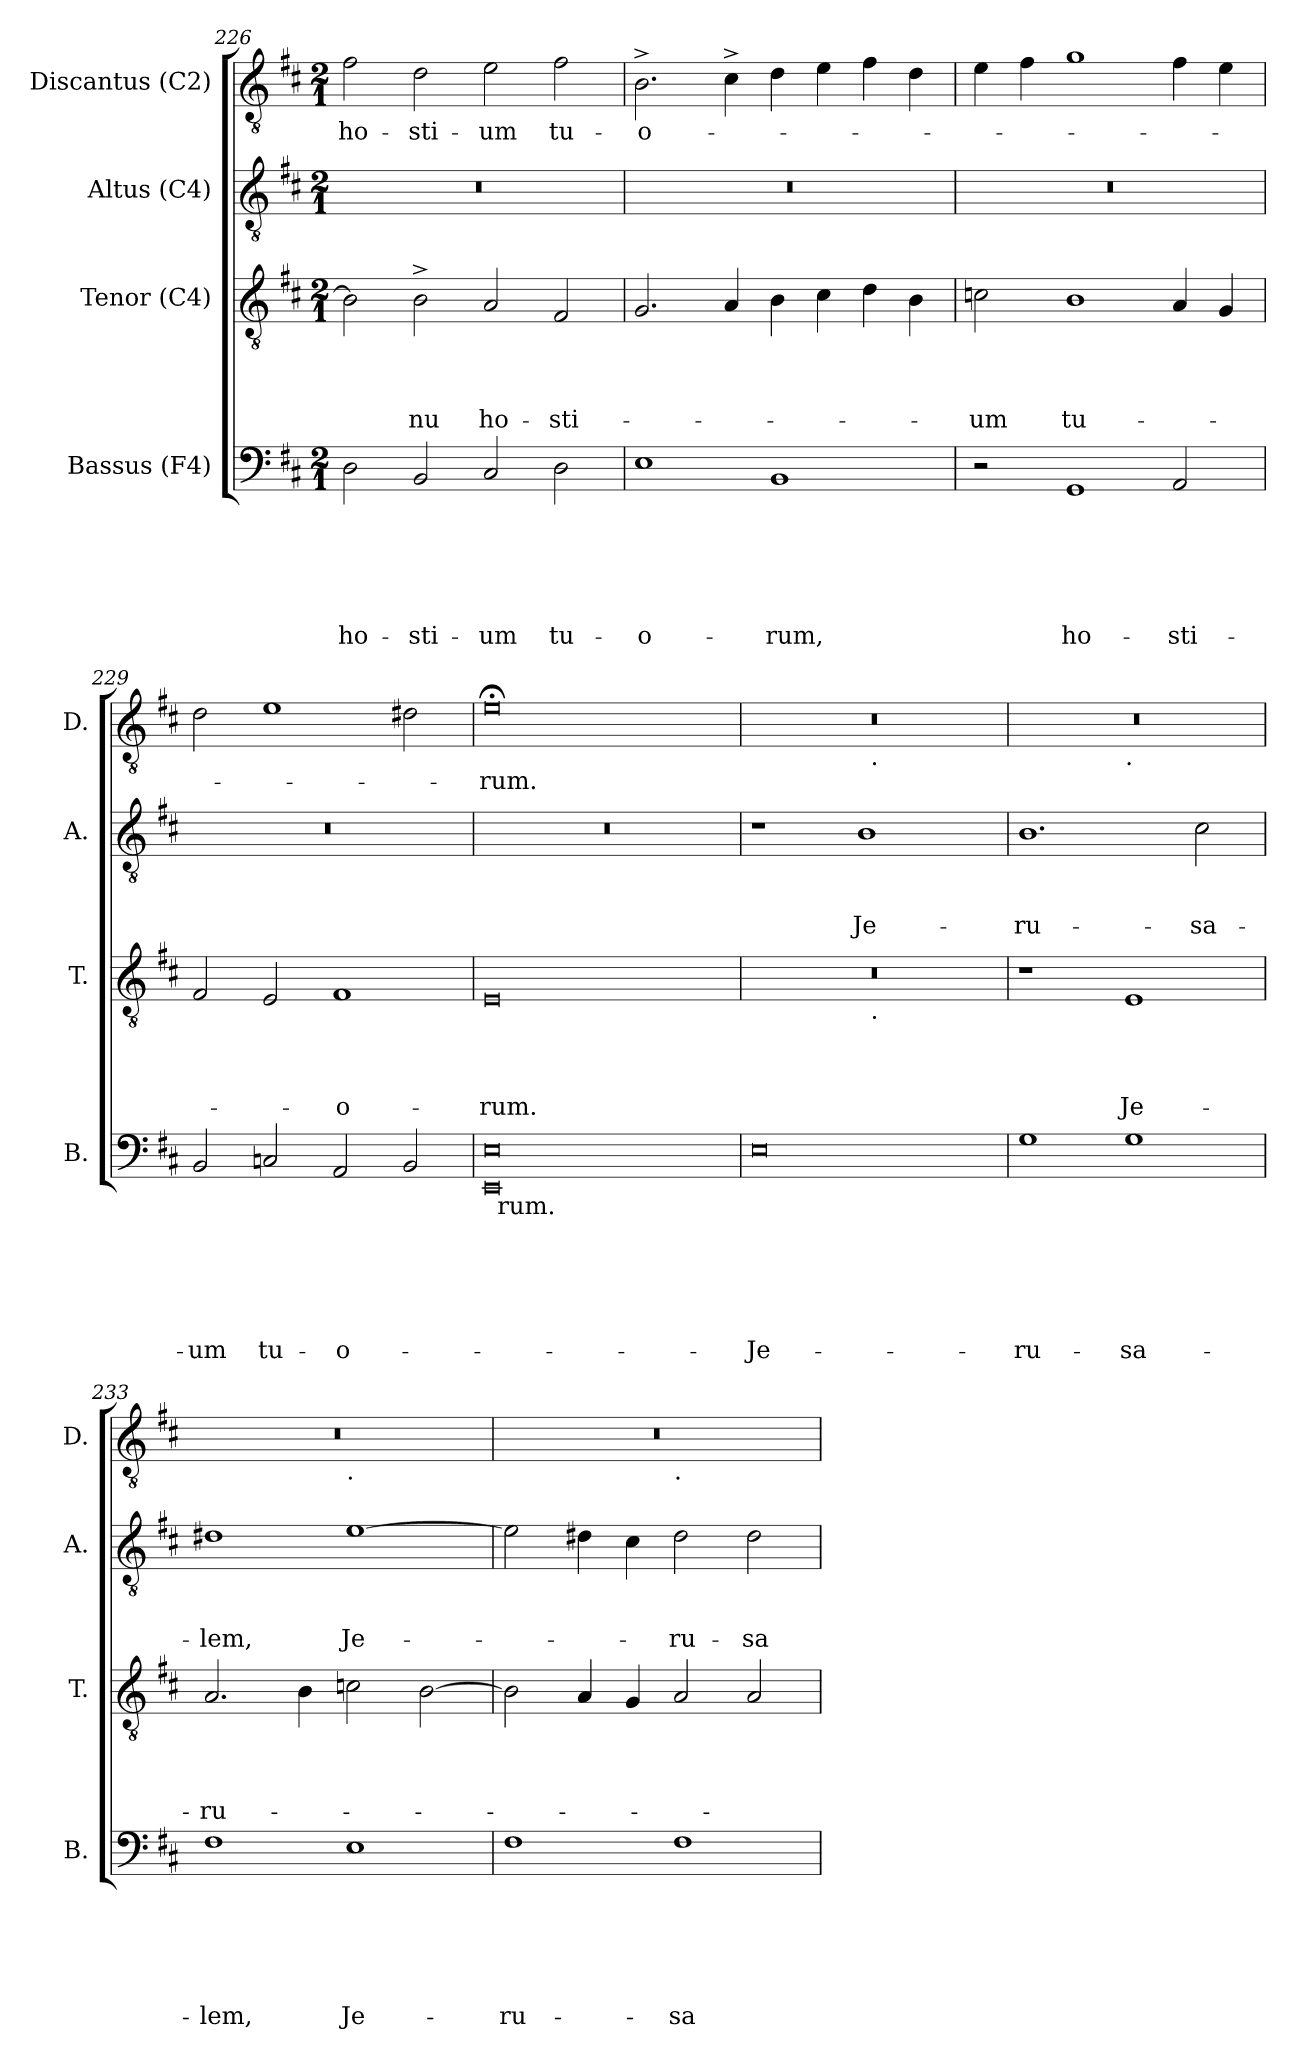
**kern	**text	**text	**text	**text	**text	**text	**kern	**text	**text	**text	**text	**kern	**text	**text	**text	**kern	**text
*part4	*part4	*part4	*part4	*part4	*part4	*part4	*part3	*part3	*part3	*part3	*part3	*part2	*part2	*part2	*part2	*part1	*part1
*staff4	*staff4	*staff4	*staff4	*staff4	*staff4	*staff4	*staff3	*staff3	*staff3	*staff3	*staff3	*staff2	*staff2	*staff2	*staff2	*staff1	*staff1
*I"Bassus (F4)	*	*	*	*	*	*	*I"Tenor (C4)	*	*	*	*	*I"Altus (C4)	*	*	*	*I"Discantus (C2)	*
*I'B.	*	*	*	*	*	*	*I'T.	*	*	*	*	*I'A.	*	*	*	*I'D.	*
!!LO:LB:g=z
*clefF4	*	*	*	*	*	*	*clefGv2	*	*	*	*	*clefGv2	*	*	*	*clefGv2	*
*k[f#c#]	*	*	*	*	*	*	*k[f#c#]	*	*	*	*	*k[f#c#]	*	*	*	*k[f#c#]	*
*D:	*	*	*	*	*	*	*D:	*	*	*	*	*D:	*	*	*	*D:	*
*M2/1	*	*	*	*	*	*	*M2/1	*	*	*	*	*M2/1	*	*	*	*M2/1	*
=226	=226	=226	=226	=226	=226	=226	=226	=226	=226	=226	=226	=226	=226	=226	=226	=226	=226
!	!	!	!	!	!	!LO:LY:b	!	!	!	!	!	!	!	!	!	!	!LO:LY:b
2D\	.	.	.	.	.	ho-	2B\]	.	.	.	.	0r	.	.	.	2f#\	ho-
!	!	!	!	!	!	!LO:LY:b	!	!	!	!	!LO:LY:b	!	!	!	!	!	!LO:LY:b
2BB/	.	.	.	.	.	-sti-	2B^>\	.	.	.	-nu	.	.	.	.	2d\	-sti-
!	!	!	!	!	!	!LO:LY:b	!	!	!	!	!LO:LY:b	!	!	!	!	!	!LO:LY:b
2C#/	.	.	.	.	.	-um	2A/	.	.	.	ho-	.	.	.	.	2e\	-um
!	!	!	!	!	!	!LO:LY:b	!	!	!	!	!LO:LY:b	!	!	!	!	!	!LO:LY:b
2D\	.	.	.	.	.	tu-	2F#/	.	.	.	-sti-	.	.	.	.	2f#\	tu-
=227	=227	=227	=227	=227	=227	=227	=227	=227	=227	=227	=227	=227	=227	=227	=227	=227	=227
!	!	!	!	!	!	!LO:LY:b:rj	!	!	!	!	!	!	!	!	!	!	!LO:LY:b
1E	.	.	.	.	.	-o-	2.G/	.	.	.	.	0r	.	.	.	2.B^>\	-o-
.	.	.	.	.	.	.	4A/	.	.	.	.	.	.	.	.	4c#^>\	.
!	!	!	!	!	!	!LO:LY:b	!	!	!	!	!	!	!	!	!	!	!
1BB	.	.	.	.	.	-rum,	4B\	.	.	.	.	.	.	.	.	4d\	.
.	.	.	.	.	.	.	4c#\	.	.	.	.	.	.	.	.	4e\	.
.	.	.	.	.	.	.	4d\	.	.	.	.	.	.	.	.	4f#\	.
.	.	.	.	.	.	.	4B\	.	.	.	.	.	.	.	.	4d\	.
=228	=228	=228	=228	=228	=228	=228	=228	=228	=228	=228	=228	=228	=228	=228	=228	=228	=228
!	!	!	!	!	!	!	!	!	!	!	!LO:LY:b	!	!	!	!	!	!
2r	.	.	.	.	.	.	2cn\	.	.	.	-um	0r	.	.	.	4e\	.
.	.	.	.	.	.	.	.	.	.	.	.	.	.	.	.	4f#\	.
!	!	!	!	!	!	!LO:LY:b	!	!	!	!	!LO:LY:b	!	!	!	!	!	!
1GG	.	.	.	.	.	ho-	1B	.	.	.	tu-	.	.	.	.	1g	.
!	!	!	!	!	!	!LO:LY:b	!	!	!	!	!	!	!	!	!	!	!
2AA/	.	.	.	.	.	-sti-	4A/	.	.	.	.	.	.	.	.	4f#\	.
.	.	.	.	.	.	.	4G/	.	.	.	.	.	.	.	.	4e\	.
=229	=229	=229	=229	=229	=229	=229	=229	=229	=229	=229	=229	=229	=229	=229	=229	=229	=229
!	!	!	!	!	!	!LO:LY:b	!	!	!	!	!	!	!	!	!	!	!
2BB/	.	.	.	.	.	-um	2F#/	.	.	.	.	0r	.	.	.	2d\	.
!	!	!	!	!	!	!LO:LY:b	!	!	!	!	!	!	!	!	!	!	!
2C/	.	.	.	.	.	tu-	2E/	.	.	.	.	.	.	.	.	1e	.
!	!	!	!	!	!	!LO:LY:b	!	!	!	!	!LO:LY:b:rj	!	!	!	!	!	!
2AA/	.	.	.	.	.	-o-	1F#	.	.	.	-o-	.	.	.	.	.	.
2BB/	.	.	.	.	.	.	.	.	.	.	.	.	.	.	.	2d#\	.
=230	=230	=230	=230	=230	=230	=230	=230	=230	=230	=230	=230	=230	=230	=230	=230	=230	=230
!	!	!	!	!	!	!	!	!	!	!	!LO:LY:b	!	!	!	!	!	!LO:LY:b
*^	*	*	*	*	*	*	*	*	*	*	*	*	*	*	*	*	*
0EE 0E	32ryy	.	.	.	.	.	.	0E	.	.	.	-rum.	0r	.	.	.	0e;<	-rum.
!	!LO:TX:b:t=rum.	!	!	!	!	!	!	!	!	!	!	!	!	!	!	!	!	!
.	1ryy	.	.	.	.	.	.	.	.	.	.	.	.	.	.	.	.	.
.	2ryy	.	.	.	.	.	.	.	.	.	.	.	.	.	.	.	.	.
.	4...ryy	.	.	.	.	.	.	.	.	.	.	.	.	.	.	.	.	.
!!LO:LB:g=z
=231	=231	=231	=231	=231	=231	=231	=231	=231	=231	=231	=231	=231	=231	=231	=231	=231	=231	=231
!	!	!	!	!	!	!	!LO:LY:b:rj	!	!	!	!	!	!	!	!	!	!	!
*v	*v	*	*	*	*	*	*	*^	*	*	*	*	*	*	*	*	*^	*
0E	.	.	.	.	.	-Je-	0r	1ryy	.	.	.	.	1r	.	.	.	0r	1ryy	.
!	!	!	!	!	!	!	!	!	!	!	!	!	!	!	!	!LO:LY:b	!	!	!
.	.	.	.	.	.	.	.	32ryy	.	.	.	.	1B	.	.	Je-	.	32ryy	.
!	!	!	!	!	!	!	!	!	!	!	!	!	!	!	!	!	!	!LO:TX:b:t=.	!
!	!	!	!	!	!	!	!	!LO:TX:b:t=.	!	!	!	!	!	!	!	!	!	!	!
.	.	.	.	.	.	.	.	2ryy	.	.	.	.	.	.	.	.	.	2ryy	.
.	.	.	.	.	.	.	.	4...ryy	.	.	.	.	.	.	.	.	.	4...ryy	.
=232	=232	=232	=232	=232	=232	=232	=232	=232	=232	=232	=232	=232	=232	=232	=232	=232	=232	=232	=232
!	!	!	!	!	!	!LO:LY:b	!	!	!	!	!	!	!	!	!	!LO:LY:b	!	!	!
*	*	*	*	*	*	*	*v	*v	*	*	*	*	*	*	*	*	*	*	*
1G	.	.	.	.	.	-ru-	1r	.	.	.	.	1.B	.	.	-ru-	0r	1ryy	.
!	!	!	!	!	!	!	!	!	!	!	!	!	!	!	!	!	!LO:TX:b:t=.	!
!	!	!	!	!	!	!LO:LY:b	!	!	!	!	!LO:LY:b	!	!	!	!	!	!	!
1G	.	.	.	.	.	-sa-	1E	.	.	.	Je-	.	.	.	.	.	1ryy	.
!	!	!	!	!	!	!	!	!	!	!	!	!	!	!	!LO:LY:b	!	!	!
.	.	.	.	.	.	.	.	.	.	.	.	2c#\	.	.	-sa-	.	.	.
=233	=233	=233	=233	=233	=233	=233	=233	=233	=233	=233	=233	=233	=233	=233	=233	=233	=233	=233
!	!	!	!	!	!	!LO:LY:b	!	!	!	!	!LO:LY:b	!	!	!	!LO:LY:b	!	!	!
1F#	.	.	.	.	.	-lem,	2.A/	.	.	.	-ru-	1d#X	.	.	-lem,	0r	1ryy	.
.	.	.	.	.	.	.	4B\	.	.	.	.	.	.	.	.	.	.	.
!	!	!	!	!	!	!	!	!	!	!	!	!	!	!	!	!	!LO:TX:b:t=.	!
!	!	!	!	!	!	!LO:LY:b	!	!	!	!	!	!	!	!	!LO:LY:b	!	!	!
1E	.	.	.	.	.	Je-	2c\	.	.	.	.	[>1e	.	.	Je-	.	1ryy	.
.	.	.	.	.	.	.	[>2B\	.	.	.	.	.	.	.	.	.	.	.
=234	=234	=234	=234	=234	=234	=234	=234	=234	=234	=234	=234	=234	=234	=234	=234	=234	=234	=234
!	!	!	!	!	!	!LO:LY:b	!	!	!	!	!	!	!	!	!	!	!	!
1F#	.	.	.	.	.	-ru-	2B\]	.	.	.	.	2e\]	.	.	.	0r	1ryy	.
.	.	.	.	.	.	.	4A/	.	.	.	.	4d#\	.	.	.	.	.	.
.	.	.	.	.	.	.	4G/	.	.	.	.	4c#\	.	.	.	.	.	.
!	!	!	!	!	!	!	!	!	!	!	!	!	!	!	!	!	!LO:TX:b:t=.	!
!	!	!	!	!	!	!LO:LY:b	!	!	!	!	!	!	!	!	!LO:LY:b	!	!	!
1F#	.	.	.	.	.	-sa-	2A/	.	.	.	.	2d#\	.	.	-ru-	.	1ryy	.
!	!	!	!	!	!	!	!	!	!	!	!	!	!	!	!LO:LY:b	!	!	!
.	.	.	.	.	.	.	2A/	.	.	.	.	2d#\	.	.	-sa-	.	.	.
*	*	*	*	*	*	*	*	*	*	*	*	*	*	*	*	*v	*v	*
=	=	=	=	=	=	=	=	=	=	=	=	=	=	=	=	=	=
*-	*-	*-	*-	*-	*-	*-	*-	*-	*-	*-	*-	*-	*-	*-	*-	*-	*-
